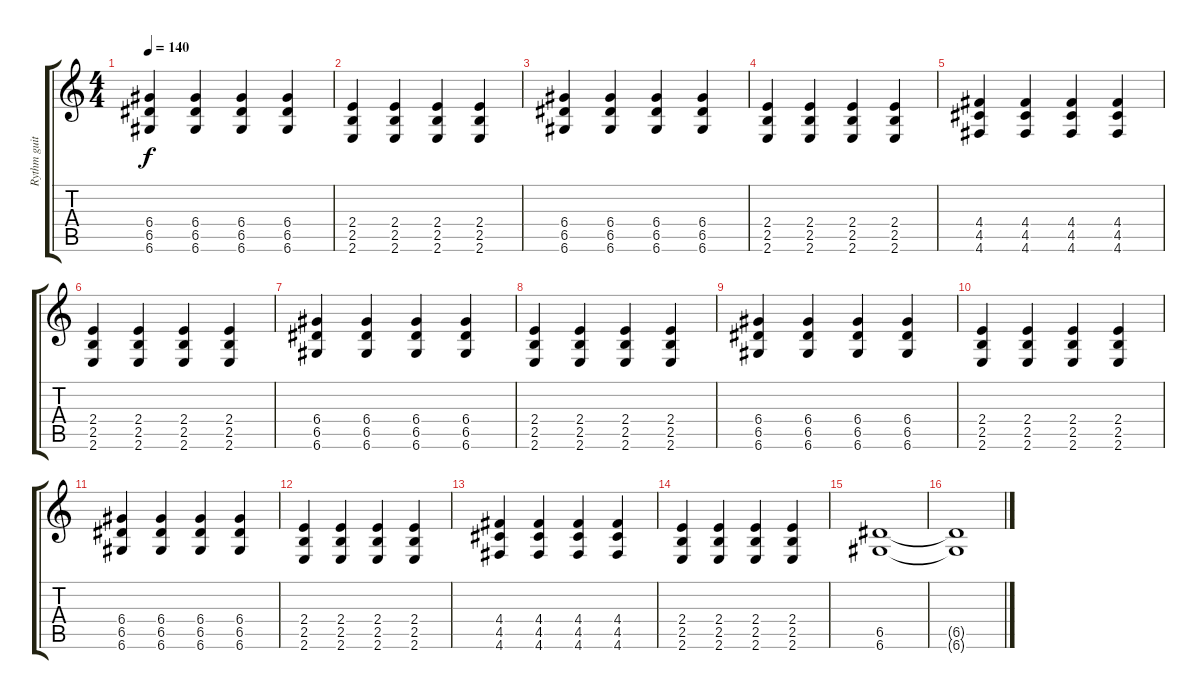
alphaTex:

\track ("Rythm guitar" "Rythm guit") {instrument distortionguitar}
\staff {score tabs}
\tuning (E4 A3 G3 D3 A2 D2) {hide}
\ts (4 4)
\tempo 140
\clef g2
\ks c
(6.4 6.5 6.6).4{dy f} (6.4 6.5 6.6).4 (6.4 6.5 6.6).4 (6.4 6.5 6.6).4 |
(2.4 2.5 2.6).4 (2.4 2.5 2.6).4 (2.4 2.5 2.6).4 (2.4 2.5 2.6).4 |
(6.4 6.5 6.6).4 (6.4 6.5 6.6).4 (6.4 6.5 6.6).4 (6.4 6.5 6.6).4 |
(2.4 2.5 2.6).4 (2.4 2.5 2.6).4 (2.4 2.5 2.6).4 (2.4 2.5 2.6).4 |
(4.4 4.5 4.6).4 (4.4 4.5 4.6).4 (4.4 4.5 4.6).4 (4.4 4.5 4.6).4 |
(2.4 2.5 2.6).4 (2.4 2.5 2.6).4 (2.4 2.5 2.6).4 (2.4 2.5 2.6).4 |
(6.4 6.5 6.6).4 (6.4 6.5 6.6).4 (6.4 6.5 6.6).4 (6.4 6.5 6.6).4 |
(2.4 2.5 2.6).4 (2.4 2.5 2.6).4 (2.4 2.5 2.6).4 (2.4 2.5 2.6).4 |
(6.4 6.5 6.6).4 (6.4 6.5 6.6).4 (6.4 6.5 6.6).4 (6.4 6.5 6.6).4 |
(2.4 2.5 2.6).4 (2.4 2.5 2.6).4 (2.4 2.5 2.6).4 (2.4 2.5 2.6).4 |
(6.4 6.5 6.6).4 (6.4 6.5 6.6).4 (6.4 6.5 6.6).4 (6.4 6.5 6.6).4 |
(2.4 2.5 2.6).4 (2.4 2.5 2.6).4 (2.4 2.5 2.6).4 (2.4 2.5 2.6).4 |
(4.4 4.5 4.6).4 (4.4 4.5 4.6).4 (4.4 4.5 4.6).4 (4.4 4.5 4.6).4 |
(2.4 2.5 2.6).4 (2.4 2.5 2.6).4 (2.4 2.5 2.6).4 (2.4 2.5 2.6).4 |
(6.5 6.6).1 |
(6.5{t} 6.6{t}).1
